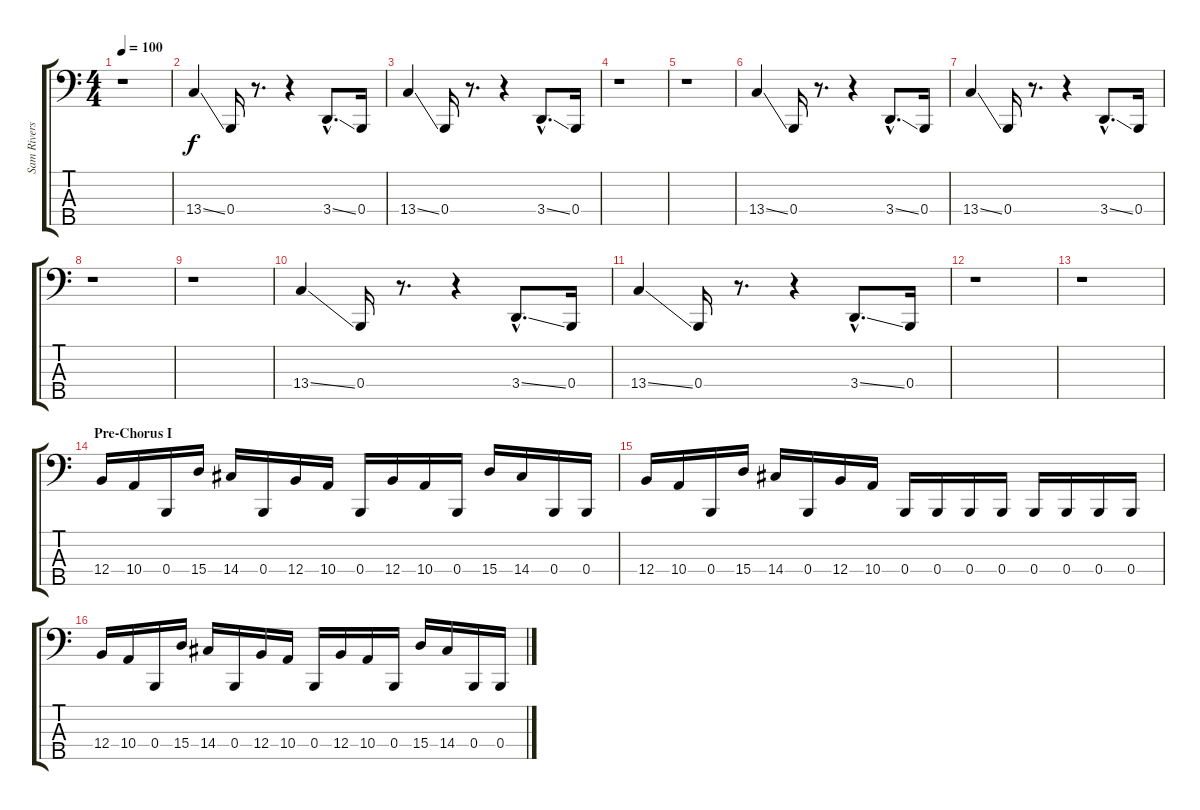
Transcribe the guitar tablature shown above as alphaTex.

\track ("Sam Rivers - Bass" "Sam Rivers") {instrument electricbassfinger}
\staff {score tabs}
\tuning (E2 B1 Gb1 B0 Ab0) {hide}
\ts (4 4)
\tempo 100
\clef f4
\ks c
r.1{dy f} |
13.4{ss}.4 0.4.16 r.8{d} r.4 3.4{ss hac}.8{d} 0.4.16 |
13.4{ss}.4 0.4.16 r.8{d} r.4 3.4{ss hac}.8{d} 0.4.16 |
r.1 |
r.1 |
13.4{ss}.4 0.4.16 r.8{d} r.4 3.4{ss hac}.8{d} 0.4.16 |
13.4{ss}.4 0.4.16 r.8{d} r.4 3.4{ss hac}.8{d} 0.4.16 |
r.1 |
r.1 |
13.4{ss}.4 0.4.16 r.8{d} r.4 3.4{ss hac}.8{d} 0.4.16 |
13.4{ss}.4 0.4.16 r.8{d} r.4 3.4{ss hac}.8{d} 0.4.16 |
r.1 |
r.1 |
\section ("" "Pre-Chorus I")
12.4.16 10.4.16 0.4.16 15.4.16 14.4.16 0.4.16 12.4.16 10.4.16 0.4.16 12.4.16 10.4.16 0.4.16 15.4.16 14.4.16 0.4.16 0.4.16 |
12.4.16 10.4.16 0.4.16 15.4.16 14.4.16 0.4.16 12.4.16 10.4.16 0.4.16 0.4.16 0.4.16 0.4.16 0.4.16 0.4.16 0.4.16 0.4.16 |
12.4.16 10.4.16 0.4.16 15.4.16 14.4.16 0.4.16 12.4.16 10.4.16 0.4.16 12.4.16 10.4.16 0.4.16 15.4.16 14.4.16 0.4.16 0.4.16
